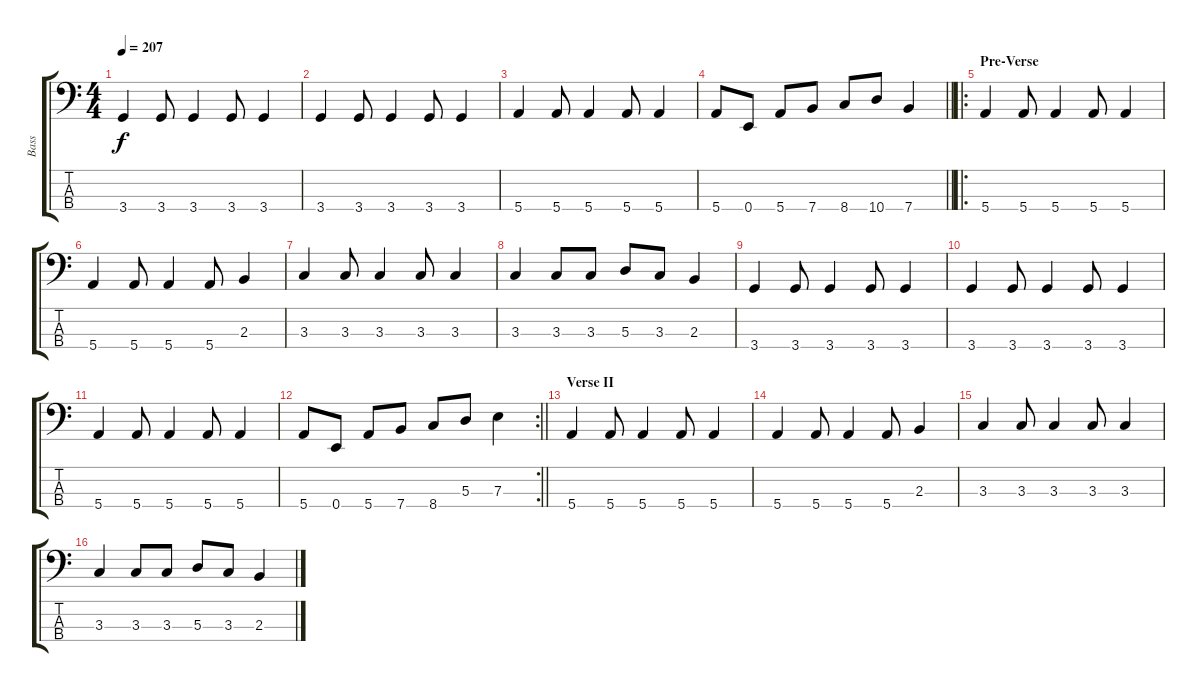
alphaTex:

\track ("Bass" "Bass") {instrument electricbassfinger}
\staff {score tabs}
\tuning (G2 D2 A1 E1) {hide}
\ts (4 4)
\tempo 207
\clef f4
\ks c
3.4.4{dy f} 3.4.8 3.4.4 3.4.8 3.4.4 |
3.4.4 3.4.8 3.4.4 3.4.8 3.4.4 |
5.4.4 5.4.8 5.4.4 5.4.8 5.4.4 |
\barLineRight lightlight
5.4.8 0.4.8 5.4.8 7.4.8 8.4.8 10.4.8 7.4.4 |
\ro
\section ("" "Pre-Verse")
5.4.4 5.4.8 5.4.4 5.4.8 5.4.4 |
5.4.4 5.4.8 5.4.4 5.4.8 2.3.4 |
3.3.4 3.3.8 3.3.4 3.3.8 3.3.4 |
3.3.4 3.3.8 3.3.8 5.3.8 3.3.8 2.3.4 |
3.4.4 3.4.8 3.4.4 3.4.8 3.4.4 |
3.4.4 3.4.8 3.4.4 3.4.8 3.4.4 |
5.4.4 5.4.8 5.4.4 5.4.8 5.4.4 |
\rc 2
\barLineRight lightlight
5.4.8 0.4.8 5.4.8 7.4.8 8.4.8 5.3.8 7.3.4 |
\section ("" "Verse II")
5.4.4 5.4.8 5.4.4 5.4.8 5.4.4 |
5.4.4 5.4.8 5.4.4 5.4.8 2.3.4 |
3.3.4 3.3.8 3.3.4 3.3.8 3.3.4 |
3.3.4 3.3.8 3.3.8 5.3.8 3.3.8 2.3.4
